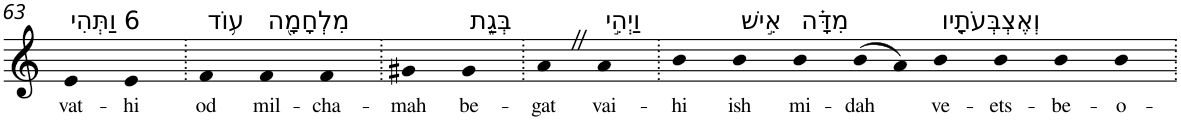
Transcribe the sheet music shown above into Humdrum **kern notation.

**kern	**text
*part1	*part1
*staff1	*staff1
*I"Piano	*
*I'Pno	*
!!LO:PB:g=z
*clefG2	*
*k[]	*
=63	=63
!LO:TX:a:t=6 וַתְּהִי	!
!	!LO:LY:b
4e	vat-
!	!LO:LY:b
4e	-hi
=64.	=64.
!LO:TX:a:t=ע֥וֹד	!
!	!LO:LY:b
4f	od
!LO:TX:a:t=מִלְחָמָ֖ה	!
!	!LO:LY:b
4f	mil-
!	!LO:LY:b
4f	-cha-
=65.	=65.
!	!LO:LY:b
4g#X	-mah
!LO:TX:a:t=בְּגַ֑ת	!
!	!LO:LY:b
4g#	be-
=66.	=66.
!	!LO:LY:b
4aZ	-gat
!LO:TX:a:t=וַיְהִ֣י	!
!	!LO:LY:b
4a	vai-
=67.	=67.
!	!LO:LY:b
4b	-hi
!LO:TX:a:t=אִ֣ישׁ	!
!	!LO:LY:b
4b	ish
!LO:TX:a:t=מִדָּ֗ה	!
!	!LO:LY:b
4b	mi-
!	!LO:LY:b
(>8b	-dah
8a)	.
!LO:TX:a:t=וְאֶצְבְּעֹתָ֤יו	!
!	!LO:LY:b
4b	ve-
!	!LO:LY:b
4b	-ets-
!	!LO:LY:b
4b	-be-
!	!LO:LY:b
4b	-o-
=.	=.
*-	*-
